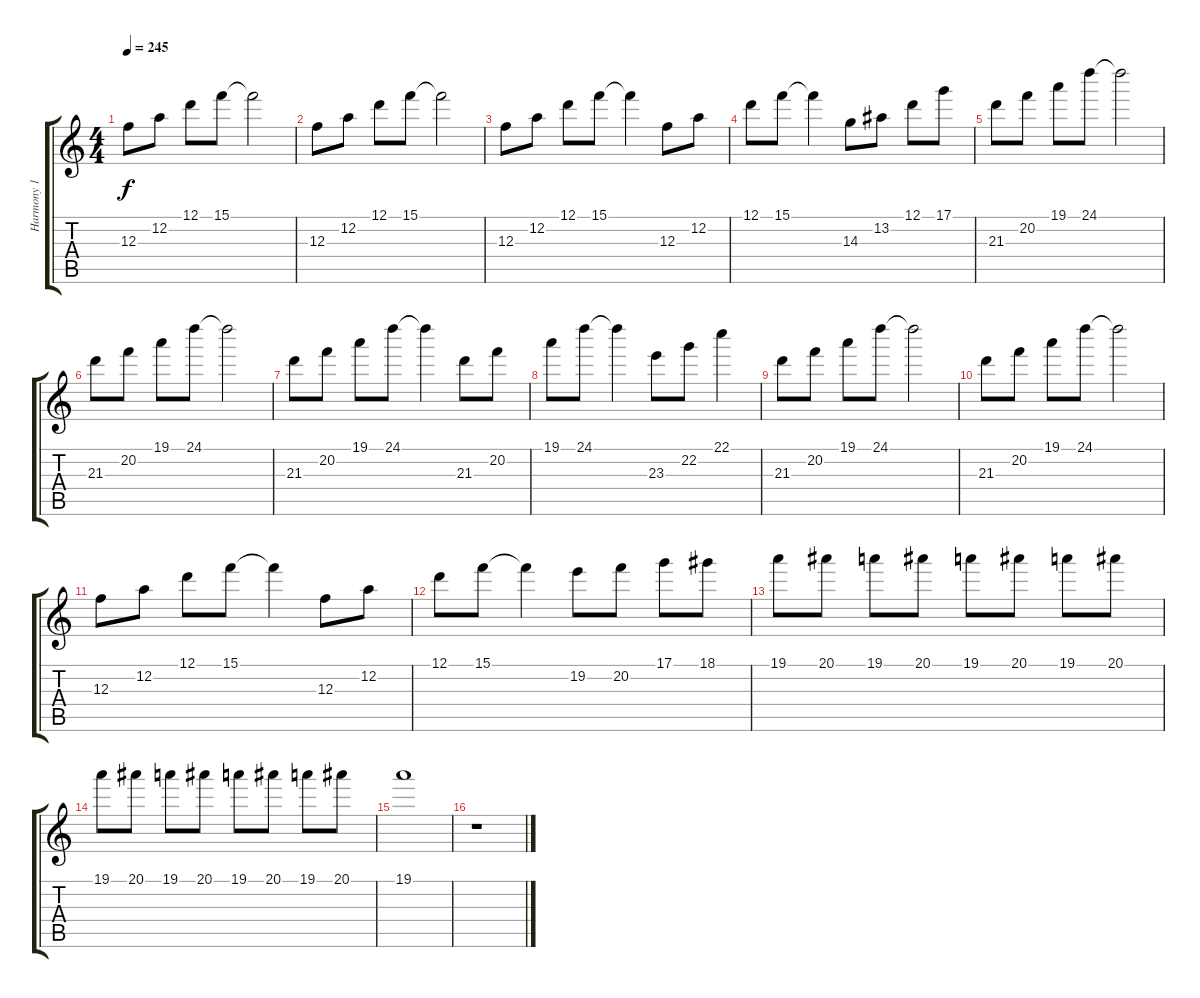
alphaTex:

\track ("Harmony 1" "Harmony 1") {instrument overdrivenguitar}
\staff {score tabs}
\tuning (D4 A3 F3 C3 G2 D2) {hide}
\ts (4 4)
\tempo 245
\clef g2
\ks aminor
12.3.8{dy f} 12.2.8 12.1.8 15.1.8 15.1{t}.2 |
12.3.8 12.2.8 12.1.8 15.1.8 15.1{t}.2 |
12.3.8 12.2.8 12.1.8 15.1.8 15.1{t}.4 12.3.8 12.2.8 |
12.1.8 15.1.8 15.1{t}.4 14.3.8 13.2.8 12.1.8 17.1.8 |
21.3.8 20.2.8 19.1.8 24.1.8 24.1{t}.2 |
21.3.8 20.2.8 19.1.8 24.1.8 24.1{t}.2 |
21.3.8 20.2.8 19.1.8 24.1.8 24.1{t}.4 21.3.8 20.2.8 |
19.1.8 24.1.8 24.1{t}.4 23.3.8 22.2.8 22.1.4 |
21.3.8 20.2.8 19.1.8 24.1.8 24.1{t}.2 |
21.3.8 20.2.8 19.1.8 24.1.8 24.1{t}.2 |
12.3.8 12.2.8 12.1.8 15.1.8 15.1{t}.4 12.3.8 12.2.8 |
12.1.8 15.1.8 15.1{t}.4 19.2.8 20.2.8 17.1.8 18.1.8 |
19.1.8 20.1.8 19.1.8 20.1.8 19.1.8 20.1.8 19.1.8 20.1.8 |
19.1.8 20.1.8 19.1.8 20.1.8 19.1.8 20.1.8 19.1.8 20.1.8 |
19.1.1 |
r.1
